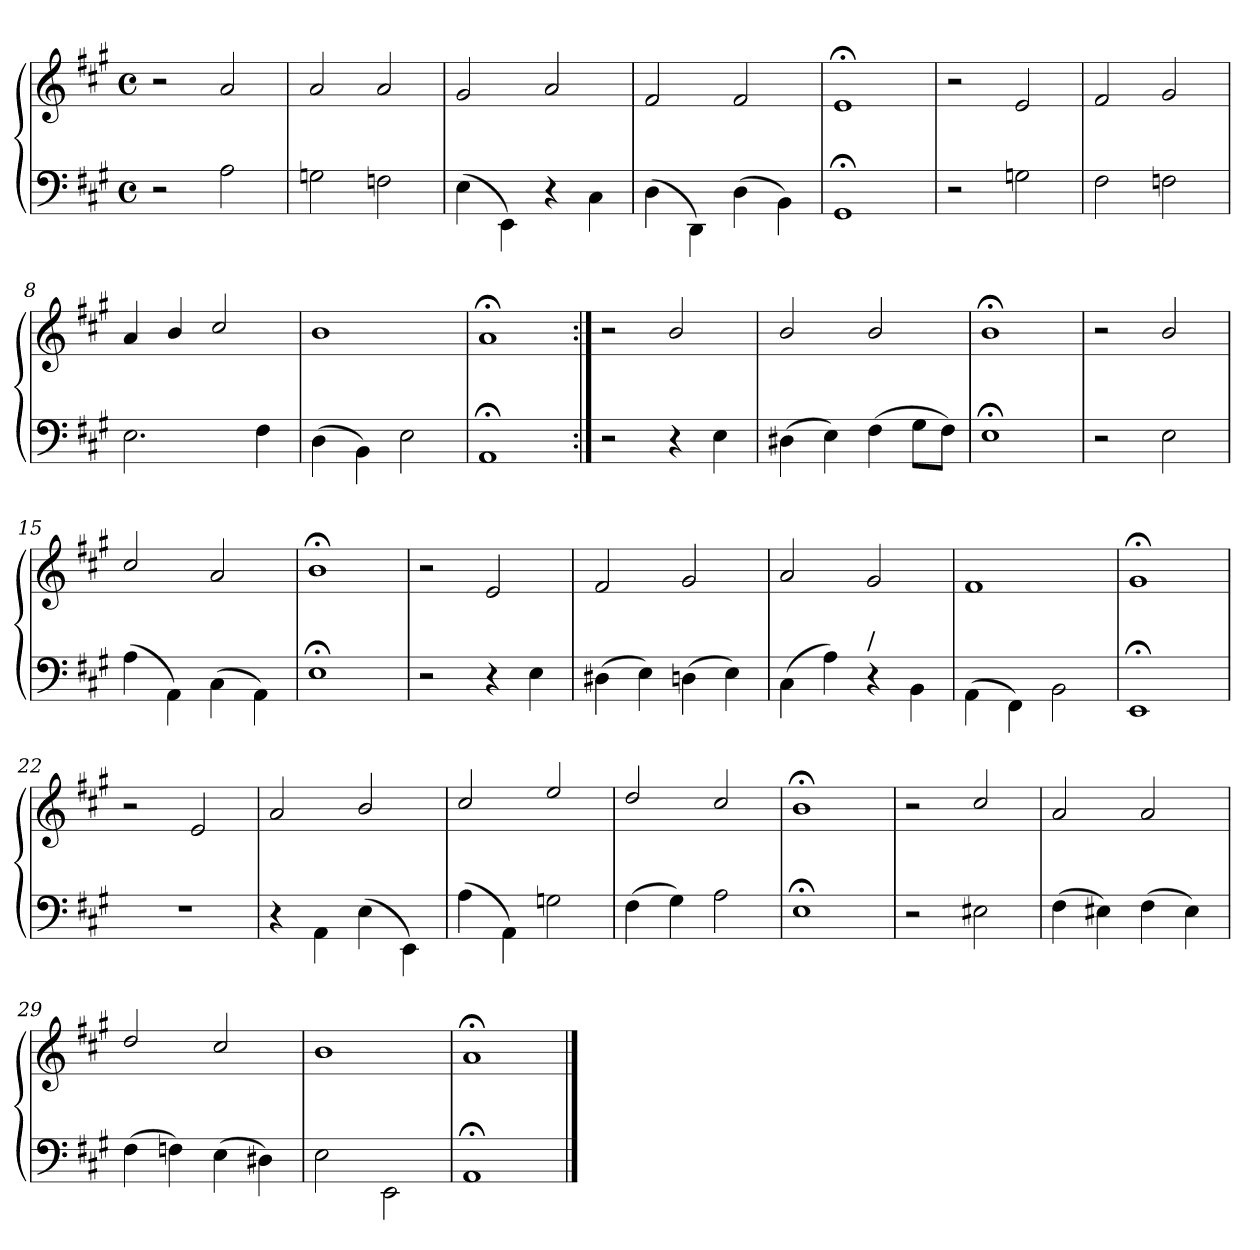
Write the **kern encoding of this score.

**kern	**kern
*part1	*part1
*staff2	*staff1
*clefF4	*clefG2
*k[f#c#g#]	*k[f#c#g#]
*M4/4	*M4/4
*met(c)	*met(c)
=1	=1
2r	2r
2A\	2a/
=2	=2
2Gn\	2a/
2Fn\	2a/
=3	=3
(4E\	2g#/
4EE\)	.
4r	2a/
4C#\	.
=4	=4
(4D\	2f#/
4DD\)	.
(4D\	2f#/
4BB\)	.
=5	=5
1GG#;\	1e;</
=6	=6
2r	2r
2Gn\	2e/
=7	=7
2F#\	2f#/
2Fn\	2g#/
=8	=8
2.E\	4a/
.	4b/
.	2cc#/
4F#\	.
=9	=9
(4D\	1b/
4BB\)	.
2E\	.
=10	=10
1AA;\	1a;</
!!LO:LB:g=z
=11:|!	=11:|!
2r	2r
4r	2b/
4E\	.
=12	=12
(4D#X\	2b/
4E\)	.
(4F#\	2b/
8G#L	.
8F#J)	.
=13	=13
1E;\	1b;</
=14	=14
2r	2r
2E\	2b/
=15	=15
(4A\	2cc#/
4AA\)	.
(4C#\	2a/
4AA\)	.
=16	=16
1E;\	1b;</
=17	=17
2r	2r
4r	2e/
4E\	.
=18	=18
(4D#X\	2f#/
4E\)	.
(4Dn\	2g#/
4E\)	.
=19	=19
(4C#\	2a/
4A\)	.
!LO:TX:t=/	!
4r	2g#/
4BB\	.
!!LO:LB:g=z
=20	=20
(4AA\	1f#/
4FF#\)	.
2BB\	.
=21	=21
1EE;\	1g#;</
!!LO:LB:g=z
=22	=22
1r	2r
.	2e/
=23	=23
4r	2a/
4AA\	.
(4E\	2b/
4EE\)	.
=24	=24
(4A\	2cc#/
4AA\)	.
2Gn\	2ee/
=25	=25
(4F#\	2dd/
4G#\)	.
2A\	2cc#/
=26	=26
1E;\	1b;</
=27	=27
2r	2r
2E#X\	2cc#/
=28	=28
(4F#\	2a/
4E#X\)	.
(4F#\	2a/
4E#\)	.
=29	=29
(4F#\	2dd/
4Fn\)	.
(4E\	2cc#/
4D#X\)	.
=30	=30
2E\	1b/
2EE\	.
=31	=31
1AA;\	1a;</
==	==
*-	*-
